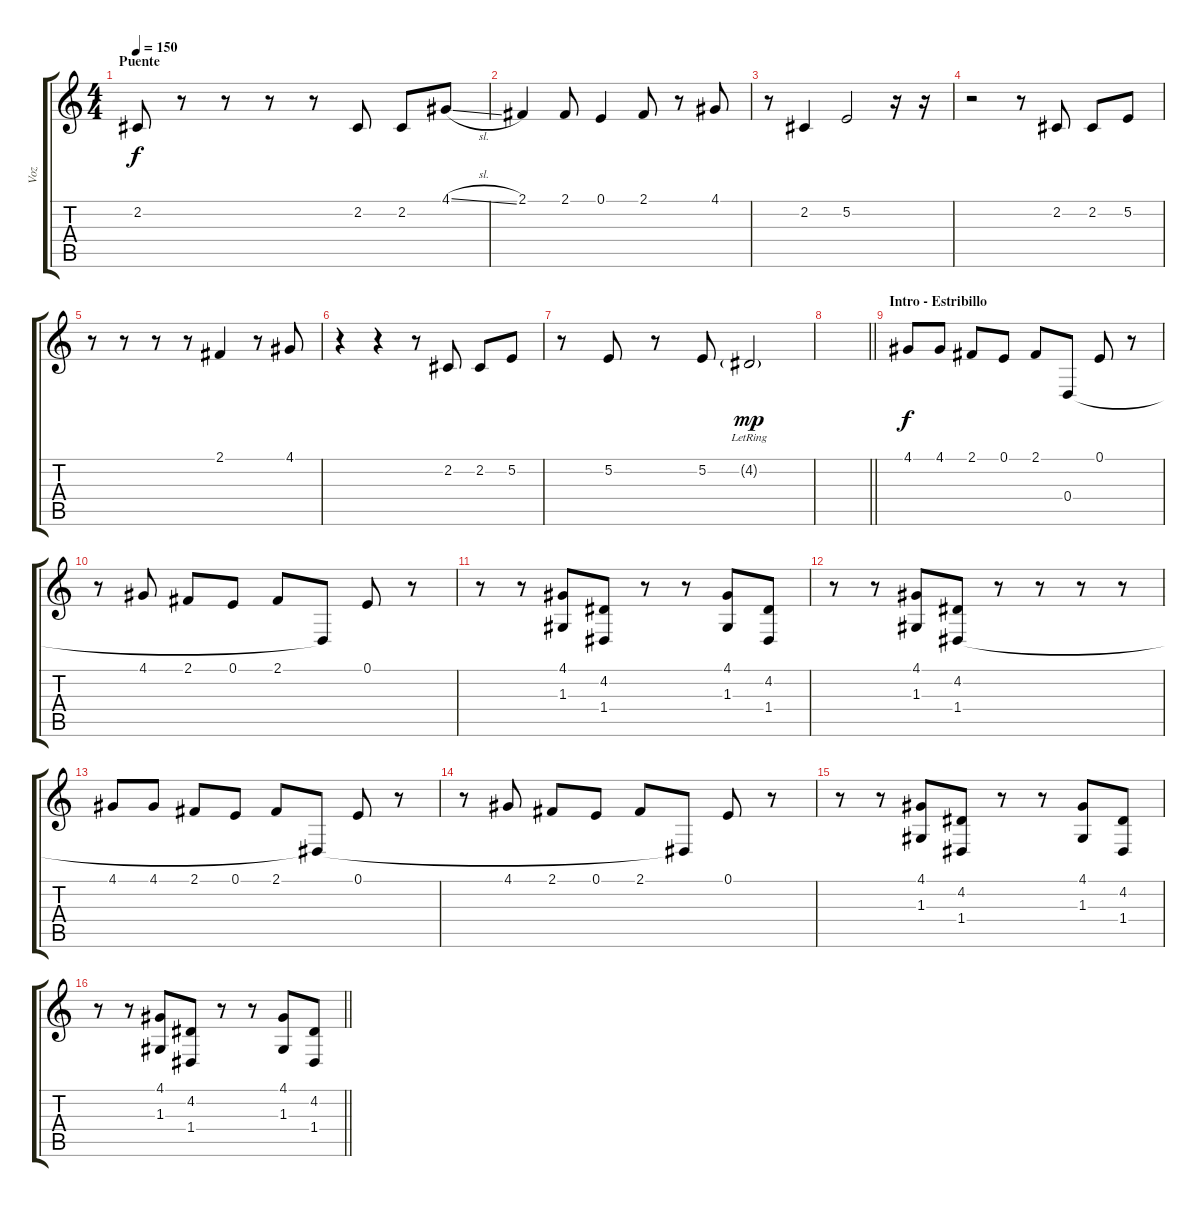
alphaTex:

\track ("Voz" "Voz") {instrument acousticgrandpiano}
\staff {score tabs}
\tuning (E4 B3 G3 D3 A2 E2) {hide}
\ts (4 4)
\section ("" "Puente")
\tempo 150
\clef g2
\ks c
2.2.8{dy f} r.8 r.8 r.8 r.8 2.2.8 2.2.8 4.1{sl}.8 |
2.1.4 2.1.8 0.1.4 2.1.8 r.8 4.1.8 |
r.8 2.2.4 5.2.2 r.16 r.16 |
r.2 r.8 2.2.8 2.2.8 5.2.8 |
r.8 r.8 r.8 r.8 2.1.4 r.8 4.1.8 |
r.4 r.4 r.8 2.2.8 2.2.8 5.2.8 |
r.8 5.2.8 r.8 5.2.8 4.2{g lr}.2{dy mp} |
\barLineRight lightlight
|
\section ("" "Intro - Estribillo")
4.1.8{dy f} 4.1.8 2.1.8 0.1.8 2.1.8 0.4.8 0.1.8 r.8 |
r.8 4.1.8 2.1.8 0.1.8 2.1.8 0.4{t}.8 0.1.8 r.8 |
r.8 r.8 (4.1 1.3).8 (4.2 1.4).8 r.8 r.8 (4.1 1.3).8 (4.2 1.4).8 |
r.8 r.8 (4.1 1.3).8 (4.2 1.4).8 r.8 r.8 r.8 r.8 |
4.1.8 4.1.8 2.1.8 0.1.8 2.1.8 1.4{t}.8 0.1.8 r.8 |
r.8 4.1.8 2.1.8 0.1.8 2.1.8 1.4{t}.8 0.1.8 r.8 |
r.8 r.8 (4.1 1.3).8 (4.2 1.4).8 r.8 r.8 (4.1 1.3).8 (4.2 1.4).8 |
\barLineRight lightlight
r.8 r.8 (4.1 1.3).8 (4.2 1.4).8 r.8 r.8 (4.1 1.3).8 (4.2 1.4).8
